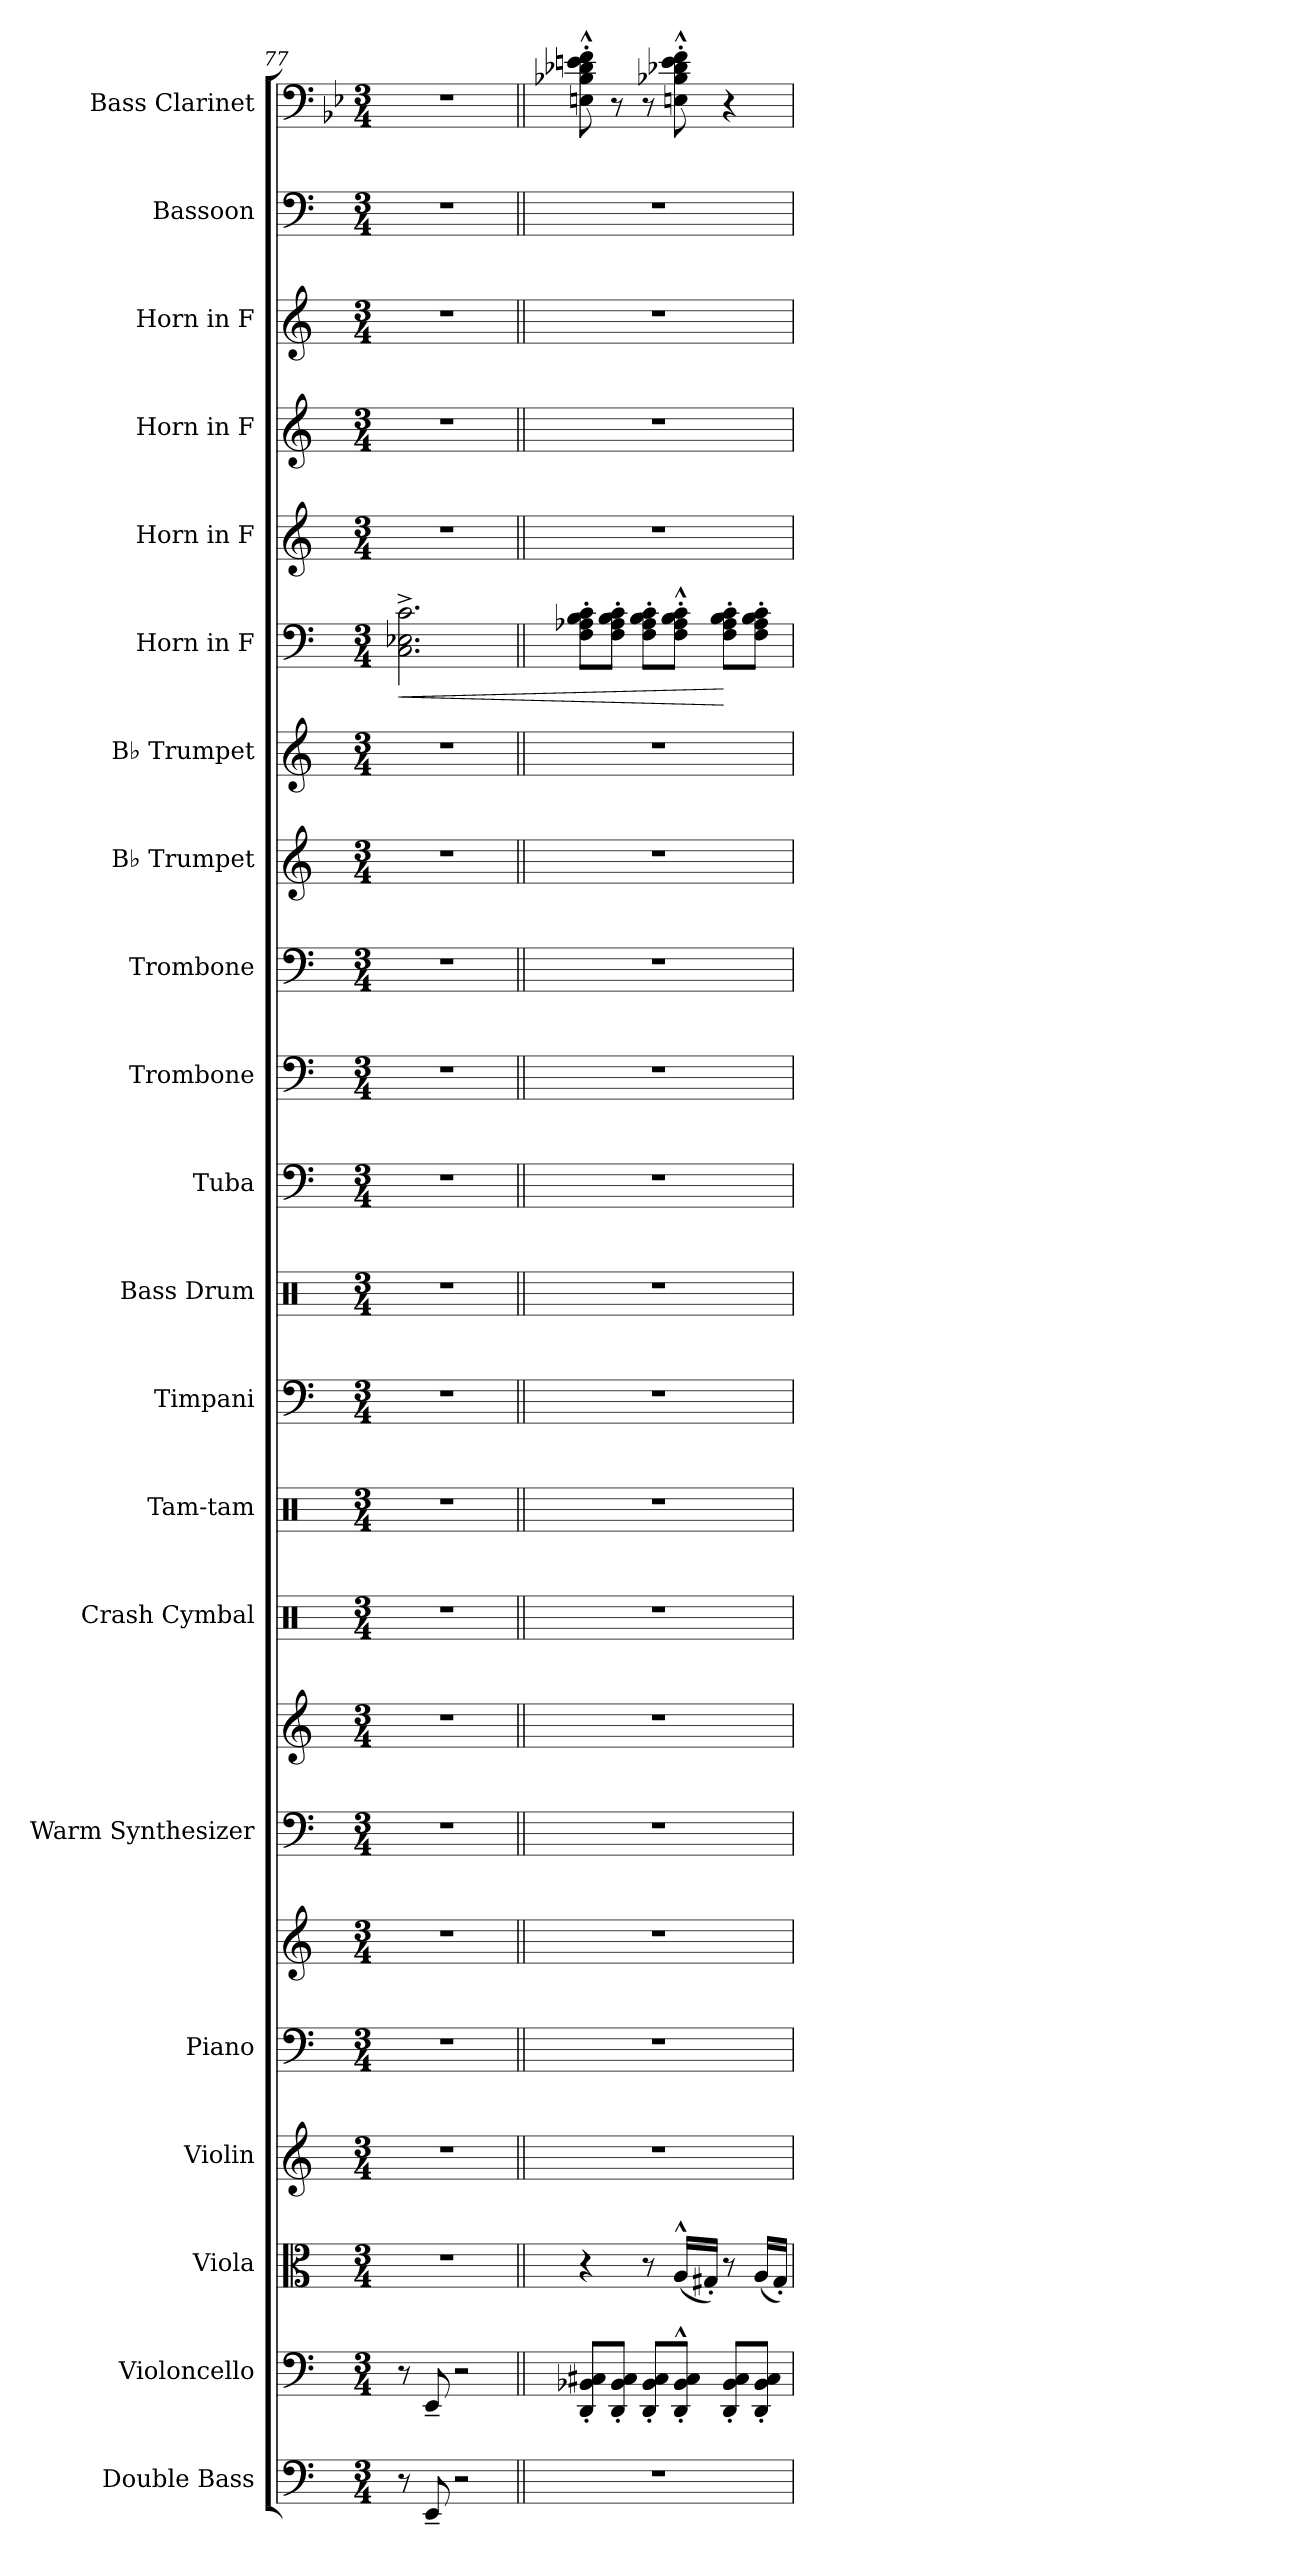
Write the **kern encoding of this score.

**kern	**kern	**kern	**kern	**kern	**kern	**kern	**kern	**kern	**kern	**kern	**kern	**kern	**kern	**kern	**kern	**kern	**kern	**dynam	**kern	**kern	**kern	**kern	**kern
*part21	*part20	*part19	*part18	*part17	*part17	*part16	*part16	*part15	*part14	*part13	*part12	*part11	*part10	*part9	*part8	*part7	*part6	*part6	*part5	*part4	*part3	*part2	*part1
*staff23	*staff22	*staff21	*staff20	*staff19	*staff18	*staff17	*staff16	*staff15	*staff14	*staff13	*staff12	*staff11	*staff10	*staff9	*staff8	*staff7	*staff6	*staff6	*staff5	*staff4	*staff3	*staff2	*staff1
*I"Double Bass	*I"Violoncello	*I"Viola	*I"Violin	*I"Piano	*	*I"Warm Synthesizer	*	*I"Crash Cymbal	*I"Tam-tam	*I"Timpani	*I"Bass Drum	*I"Tuba	*I"Trombone	*I"Trombone	*I"B♭ Trumpet	*I"B♭ Trumpet	*I"Horn in F	*	*I"Horn in F	*I"Horn in F	*I"Horn in F	*I"Bassoon	*I"Bass Clarinet
*I'Db.	*I'Vc.	*I'Vla.	*I'Vln.	*I'Pno.	*	*I'Synth.	*	*I'Cr. Cym.	*I'Tam-tam	*I'Timp.	*I'B. Dr.	*I'Tba.	*I'Tbn.	*I'Tbn.	*I'B♭ Tpt.	*I'B♭ Tpt.	*	*	*	*	*	*I'Bsn.	*I'B. Cl.
*clefF4	*clefF4	*clefC3	*clefG2	*clefF4	*clefG2	*clefF4	*clefG2	*clefX	*clefX	*clefF4	*clefX	*clefF4	*clefF4	*clefF4	*clefG2	*clefG2	*clefF4	*	*clefG2	*clefG2	*clefG2	*clefF4	*clefF4
*ITrd7c12	*	*	*	*	*	*	*	*	*	*	*	*	*	*	*ITrd1c2	*ITrd1c2	*ITrd4c7	*	*ITrd4c7	*ITrd4c7	*ITrd4c7	*	*ITrd8c14
*k[]	*k[]	*k[]	*k[]	*k[]	*k[]	*k[]	*k[]	*k[]	*k[]	*k[]	*k[]	*k[]	*k[]	*k[]	*k[b-e-]	*k[b-e-]	*k[b-]	*	*k[b-]	*k[b-]	*k[b-]	*k[]	*k[b-e-]
*M3/4	*M3/4	*M3/4	*M3/4	*M3/4	*M3/4	*M3/4	*M3/4	*M3/4	*M3/4	*M3/4	*M3/4	*M3/4	*M3/4	*M3/4	*M3/4	*M3/4	*M3/4	*	*M3/4	*M3/4	*M3/4	*M3/4	*M3/4
=77	=77	=77	=77	=77	=77	=77	=77	=77	=77	=77	=77	=77	=77	=77	=77	=77	=77	=77	=77	=77	=77	=77	=77
!	!	!	!	!	!	!	!	!	!	!	!	!	!	!	!	!	!	!LO:HP:b	!	!	!	!	!
!	!	!	!	!	!	!	!	!	!	!	!	!	!	!	!	!	!	!LO:HP:n=1:b	!	!	!	!	!
8r	8r	2.r	2.r	2.r	2.r	2.r	2.r	2.r	2.r	2.r	2.r	2.r	2.r	2.r	2.r	2.r	2.FF\^ 2.AA-X\^ 2.F\^	> <	2.r	2.r	2.r	2.r	2.r
8EEE~/	8EE~/	.	.	.	.	.	.	.	.	.	.	.	.	.	.	.	.	.	.	.	.	.	.
2r	2r	.	.	.	.	.	.	.	.	.	.	.	.	.	.	.	.	.	.	.	.	.	.
=78||	=78||	=78||	=78||	=78||	=78||	=78||	=78||	=78||	=78||	=78||	=78||	=78||	=78||	=78||	=78||	=78||	=78||	=78||	=78||	=78||	=78||	=78||	=78||
*	*	*	*	*	*	*	*	*	*	*	*	*	*	*	*	*	*	*	*	*	*	*	*MM96
2.r	8DD/' 8BB-X/' 8C#X/'L	4r	2.r	2.r	2.r	2.r	2.r	2.r	2.r	2.r	2.r	2.r	2.r	2.r	2.r	2.r	8BB-\' 8D-X\' 8E\' 8F\'L	.	2.r	2.r	2.r	2.r	8EEn\'^^ 8BB-X\'^^ 8D-X\'^^ 8En\'^^ 8F\'^^
.	8DD/' 8BB-/' 8C#/'J	.	.	.	.	.	.	.	.	.	.	.	.	.	.	.	8BB-\' 8D-\' 8E\' 8F\'J	.	.	.	.	.	8r
.	8DD/' 8BB-/' 8C#/'L	8r	.	.	.	.	.	.	.	.	.	.	.	.	.	.	8BB-\' 8D-\' 8E\' 8F\'L	.	.	.	.	.	8r
.	8DD/'^^ 8BB-/'^^ 8C#/'^^J	(16A^^/LL	.	.	.	.	.	.	.	.	.	.	.	.	.	.	8BB-\'^^ 8D-\'^^ 8E\'^^ 8F\'^^J	]	.	.	.	.	8EEn\'^^ 8BB-X\'^^ 8D-X\'^^ 8E\'^^ 8F\'^^
.	.	16G#X'/JJ)	.	.	.	.	.	.	.	.	.	.	.	.	.	.	.	.	.	.	.	.	.
.	8DD/' 8BB-/' 8C#/'L	8r	.	.	.	.	.	.	.	.	.	.	.	.	.	.	8BB-\' 8D-\' 8E\' 8F\'L	[	.	.	.	.	4r
.	8DD/' 8BB-/' 8C#/'J	(16A/LL	.	.	.	.	.	.	.	.	.	.	.	.	.	.	8BB-\' 8D-\' 8E\' 8F\'J	.	.	.	.	.	.
.	.	16G#'/JJ)	.	.	.	.	.	.	.	.	.	.	.	.	.	.	.	.	.	.	.	.	.
=	=	=	=	=	=	=	=	=	=	=	=	=	=	=	=	=	=	=	=	=	=	=	=
*-	*-	*-	*-	*-	*-	*-	*-	*-	*-	*-	*-	*-	*-	*-	*-	*-	*-	*-	*-	*-	*-	*-	*-
